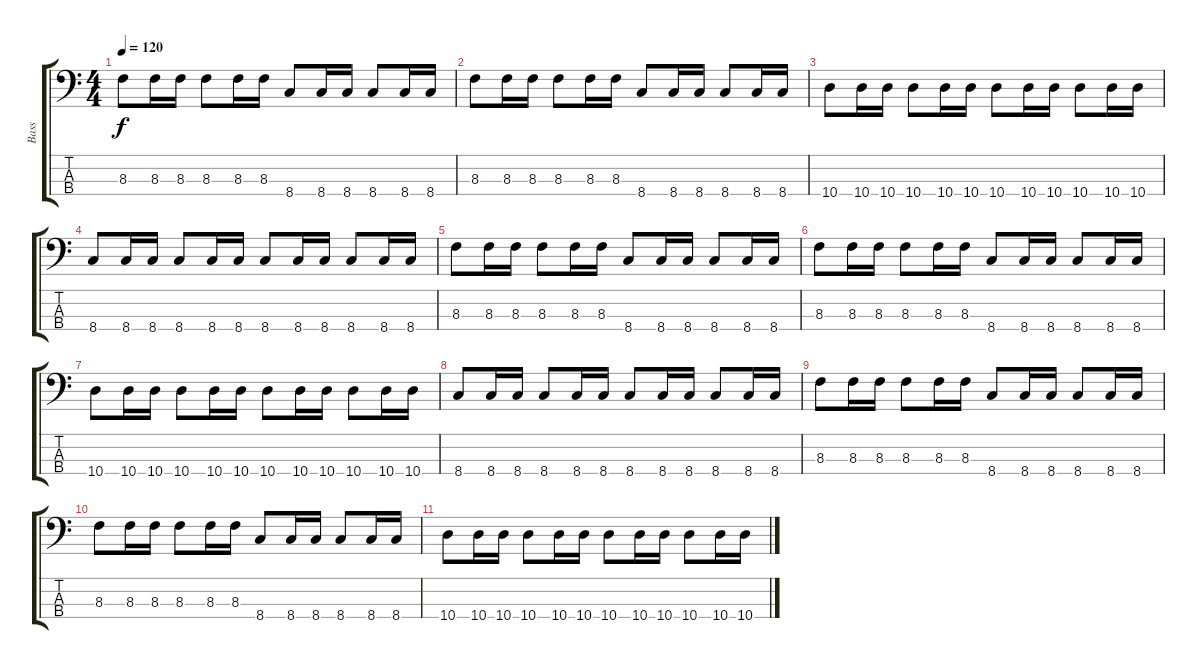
\track ("Bass" "Bass") {instrument electricbasspick}
\staff {score tabs}
\tuning (G2 D2 A1 E1) {hide}
\ts (4 4)
\tempo 120
\clef f4
\ks c
8.3.8{dy f} 8.3.16 8.3.16 8.3.8 8.3.16 8.3.16 8.4.8 8.4.16 8.4.16 8.4.8 8.4.16 8.4.16 |
8.3.8 8.3.16 8.3.16 8.3.8 8.3.16 8.3.16 8.4.8 8.4.16 8.4.16 8.4.8 8.4.16 8.4.16 |
10.4.8 10.4.16 10.4.16 10.4.8 10.4.16 10.4.16 10.4.8 10.4.16 10.4.16 10.4.8 10.4.16 10.4.16 |
8.4.8 8.4.16 8.4.16 8.4.8 8.4.16 8.4.16 8.4.8 8.4.16 8.4.16 8.4.8 8.4.16 8.4.16 |
8.3.8 8.3.16 8.3.16 8.3.8 8.3.16 8.3.16 8.4.8 8.4.16 8.4.16 8.4.8 8.4.16 8.4.16 |
8.3.8 8.3.16 8.3.16 8.3.8 8.3.16 8.3.16 8.4.8 8.4.16 8.4.16 8.4.8 8.4.16 8.4.16 |
10.4.8 10.4.16 10.4.16 10.4.8 10.4.16 10.4.16 10.4.8 10.4.16 10.4.16 10.4.8 10.4.16 10.4.16 |
8.4.8 8.4.16 8.4.16 8.4.8 8.4.16 8.4.16 8.4.8 8.4.16 8.4.16 8.4.8 8.4.16 8.4.16 |
8.3.8 8.3.16 8.3.16 8.3.8 8.3.16 8.3.16 8.4.8 8.4.16 8.4.16 8.4.8 8.4.16 8.4.16 |
8.3.8 8.3.16 8.3.16 8.3.8 8.3.16 8.3.16 8.4.8 8.4.16 8.4.16 8.4.8 8.4.16 8.4.16 |
10.4.8 10.4.16 10.4.16 10.4.8 10.4.16 10.4.16 10.4.8 10.4.16 10.4.16 10.4.8 10.4.16 10.4.16
